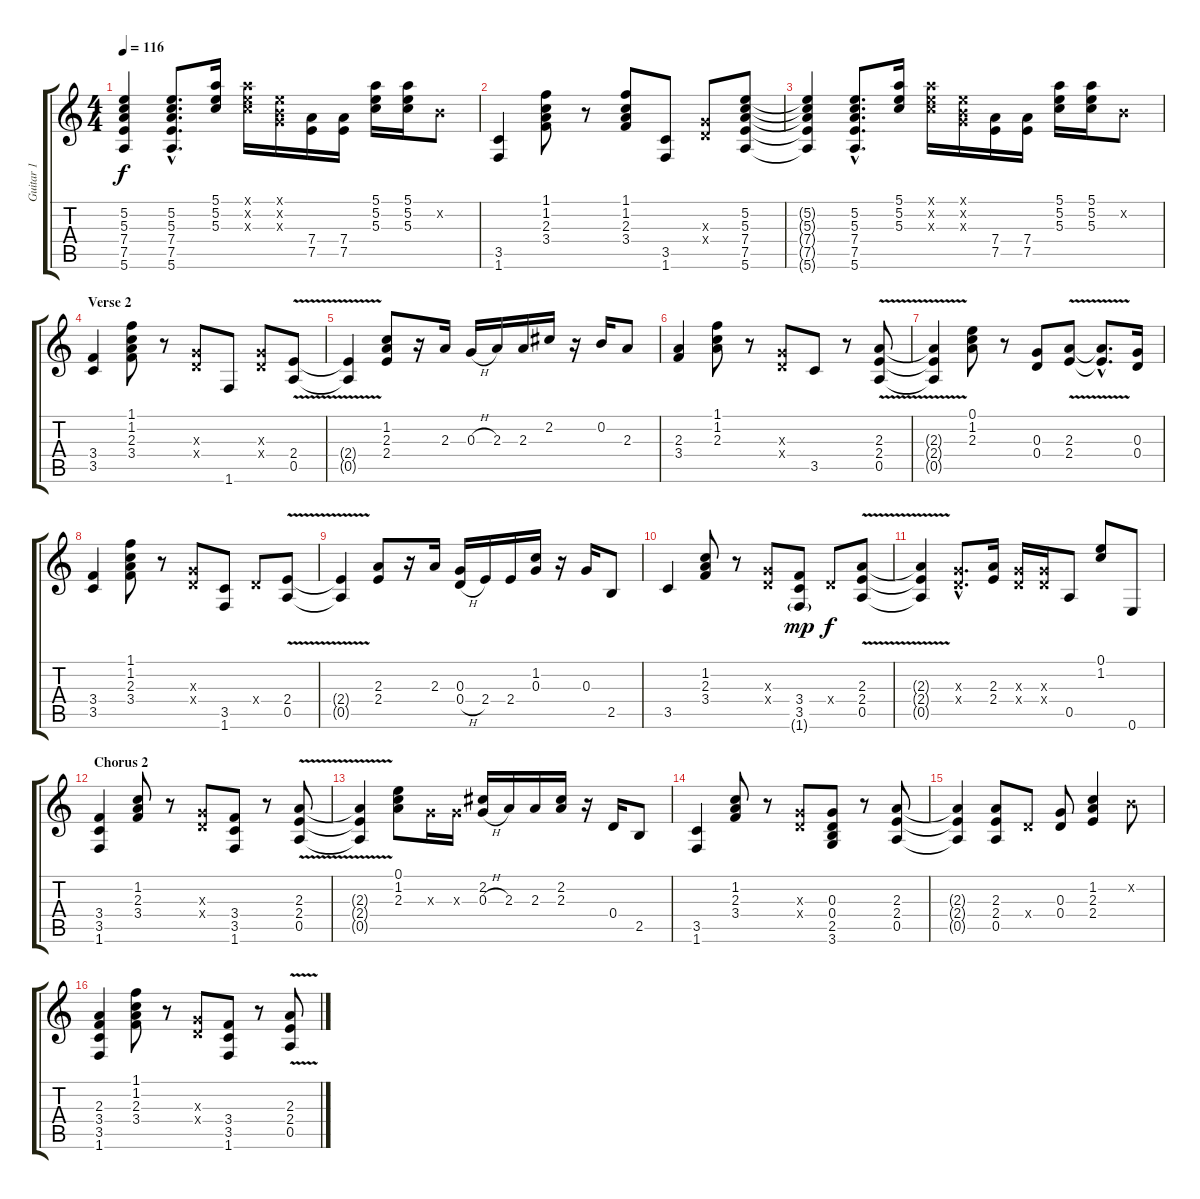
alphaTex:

\track ("Guitar 1" "Guitar 1") {instrument distortionguitar}
\staff {score tabs}
\tuning (E4 B3 G3 D3 A2 E2) {hide}
\ts (4 4)
\tempo 116
\clef g2
\ks c
(5.2{t} 5.3{t} 7.4{t} 7.5{t} 5.6{t}).4{dy f} (5.2{hac} 5.3{hac} 7.4{hac} 7.5{hac} 5.6{hac}).8{d} (5.1 5.2 5.3).16 (5.1{x} 5.2{x} 5.3{x}).16 (0.1{x} 0.2{x} 0.3{x}).16 (7.4 7.5).16 (7.4 7.5).16 (5.1 5.2 5.3).16 (5.1 5.2 5.3).16 0.2{x}.8 |
(3.5 1.6).4 (1.1 1.2 2.3 3.4).8 r.8 (1.1 1.2 2.3 3.4).8 (3.5 1.6).8 (0.3{x} 0.4{x}).8 (5.2 5.3 7.4 7.5 5.6).8 |
(5.2{t} 5.3{t} 7.4{t} 7.5{t} 5.6{t}).4 (5.2{hac} 5.3{hac} 7.4{hac} 7.5{hac} 5.6{hac}).8{d} (5.1 5.2 5.3).16 (5.1{x} 5.2{x} 5.3{x}).16 (0.1{x} 0.2{x} 0.3{x}).16 (7.4 7.5).16 (7.4 7.5).16 (5.1 5.2 5.3).16 (5.1 5.2 5.3).16 0.2{x}.8 |
\section ("" "Verse 2")
(3.4 3.5).4 (1.1 1.2 2.3 3.4).8 r.8 (0.3{x} 0.4{x}).8 1.6.8 (0.3{x} 0.4{x}).8 (2.4{v} 0.5{v}).8 |
(2.4{t} 0.5{t}).4 (1.2 2.3 2.4).8 r.16 2.3.16 0.3{h}.16 2.3.16 2.3.16 2.2.16 r.16 0.2.16 2.3.8 |
(2.3 3.4).4 (1.1 1.2 2.3).8 r.8 (0.3{x} 0.4{x}).8 3.5.8 r.8 (2.3{v} 2.4{v} 0.5{v}).8 |
(2.3{v t} 2.4{v t} 0.5{v t}).4 (0.1 1.2 2.3).8 r.8 (0.3 0.4).8 (2.3{v} 2.4{v}).8 (2.3{v hac t} 2.4{v hac t}).8{d} (0.3 0.4).16 |
(3.4 3.5).4 (1.1 1.2 2.3 3.4).8 r.8 (0.3{x} 0.4{x}).8 (3.5 1.6).8 0.4{x}.8 (2.4{v} 0.5{v}).8 |
(2.4{v t} 0.5{v t}).4 (2.3 2.4).8 r.16 2.3.16 (0.3 0.4{h}).16 2.4.16 2.4.16 (1.2 0.3).16 r.16 0.3.16 2.5.8 |
3.5.4 (1.2 2.3 3.4).8 r.8 (0.3{x} 0.4{x}).8 (3.4 3.5 1.6{g}).8{dy mp} 0.4{x}.8{dy f} (2.3{v} 2.4{v} 0.5{v}).8 |
(2.3{v t} 2.4{v t} 0.5{v t}).4 (0.3{hac x} 0.4{hac x}).8{d} (2.3 2.4).16 (0.3{x} 0.4{x}).16 (0.3{x} 0.4{x}).16 0.5.8 (0.1 1.2).8 0.6.8 |
\section ("" "Chorus 2")
(3.4 3.5 1.6).4 (1.2 2.3 3.4).8 r.8 (0.3{x} 0.4{x}).8 (3.4 3.5 1.6).8 r.8 (2.3{v} 2.4{v} 0.5{v}).8 |
(2.3{v t} 2.4{v t} 0.5{v t}).4 (0.1 1.2 2.3).8 0.3{x}.16 0.3{x}.16 (2.2 0.3{h}).16 2.3.16 2.3.16 (2.2 2.3).16 r.16 0.4.16 2.5.8 |
(3.5 1.6).4 (1.2 2.3 3.4).8 r.8 (0.3{x} 0.4{x}).8 (0.3 0.4 2.5 3.6).8 r.8 (2.3 2.4 0.5).8 |
(2.3{t} 2.4{t} 0.5{t}).4 (2.3 2.4 0.5).8 0.4{x}.8 (0.3 0.4).8 (1.2 2.3 2.4).4 0.2{x}.8 |
(2.3 3.4 3.5 1.6).4 (1.1 1.2 2.3 3.4).8 r.8 (0.3{x} 0.4{x}).8 (3.4 3.5 1.6).8 r.8 (2.3{v} 2.4{v} 0.5{v}).8
